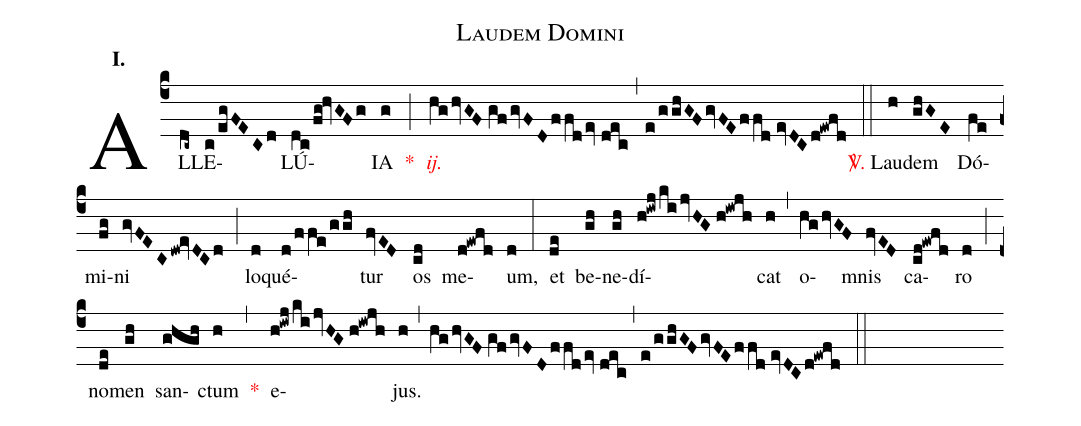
name:Laudem Domini;
mode:I.;
office-part:Alleluia;
%%
(c4) AL(dc~)LE(c/egFECd)LÚ(dc/fg!hvGFg)IA(g) <v>\red{*}</v>(;) <v>\redit{ij.}</v>(hg/hvGF//gf/gvFD/ffdev//dec,e/gghGF/gvFE/ffd//evDC/d!ewfd) (::) <v>\red{\Vbar.}</v> Lau(h)dem(ghGE) Dó(fe)mi(fg)ni(gvFECdw!evDCd) (;) lo(d)qué(d/ffe/ggh)tur(fvED) os(cd) me(d!ewfd)um,(d) (:) et(de) be(gh)ne(gh)dí(h!iwj/kijvHG//h!iwjh)cat(h) (,) o(hghvGF)mnis(fvED) ca(cd!ewfd)ro(d) (;) no(de)men(gh) san(ghgh)ctum(h) <v>\red{*}</v>(,) e(h!iwj/ki/jvHG//h!iwjh)jus.(h,hg/hvGF//gf/gvFD/ffd/ev//dec,e/gghGF/gvFE/ffd//evDCd!ewfd) (::)
